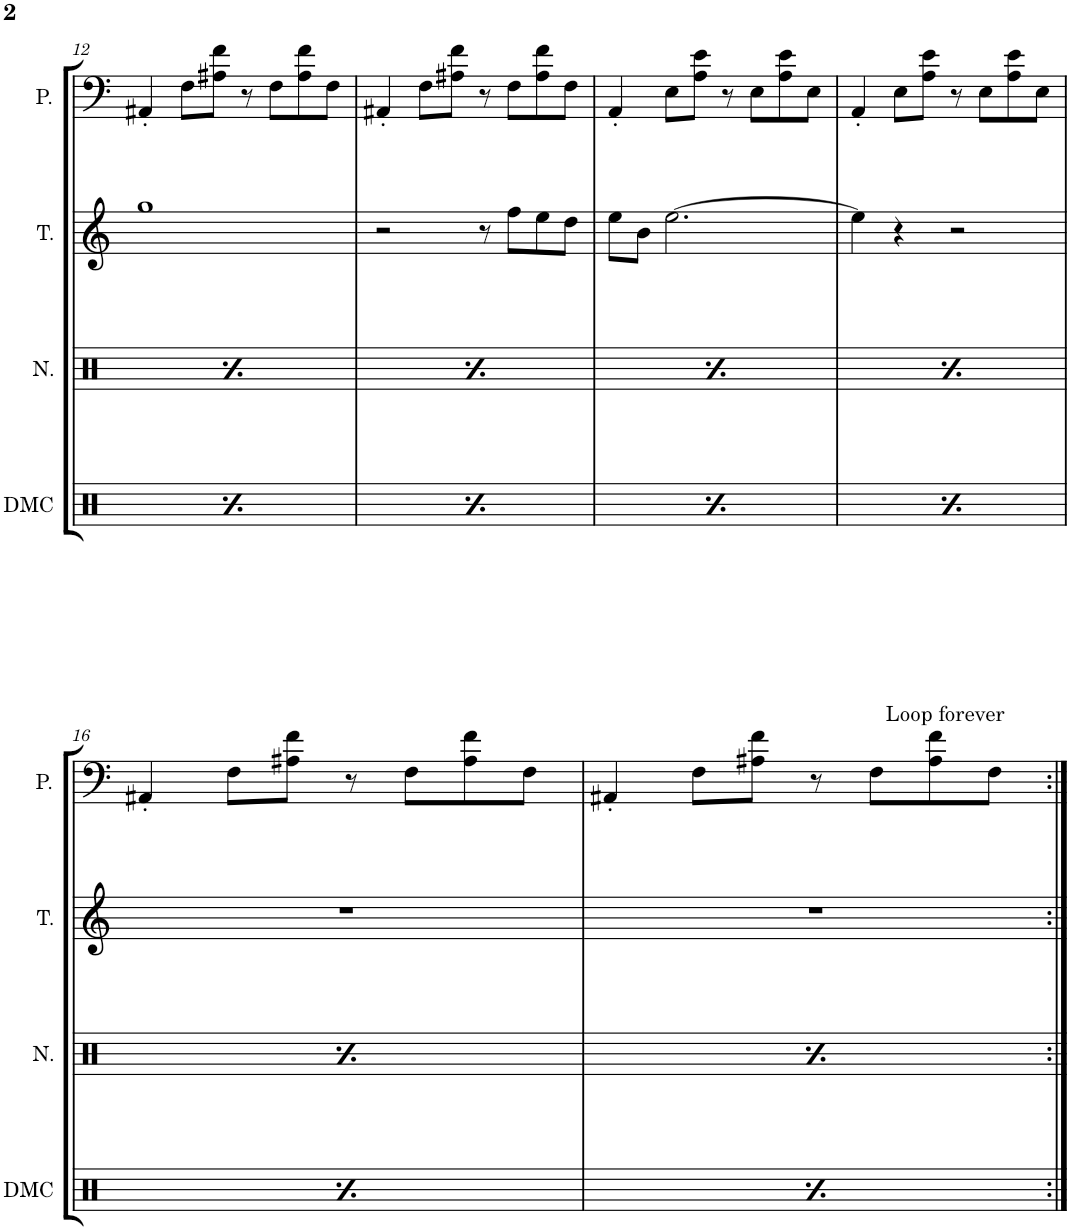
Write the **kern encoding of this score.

**kern	**kern	**kern	**kern
*part4	*part3	*part2	*part1
*staff4	*staff3	*staff2	*staff1
*I"DMC	*I"Noise	*I"Triangle	*I"Pulse
*I'DMC	*I'N.	*I'T.	*I'P.
!!LO:PB:g=z
*clefX	*clefX	*clefG2	*clefF4
*k[]	*k[]	*k[]	*k[]
*M2/2	*M2/2	*M2/2	*M2/2
*met(c|)	*met(c|)	*met(c|)	*met(c|)
=12	=12	=12	=12
8Rff/L	8Rf\L	1gg	4AA#X'/
8Rff/	8Rf\	.	.
8Ree/	8Rcc\	.	8F\L
8Rff/J	8Rf\J	.	8A#X\ 8f\J
8Rff/L	8Rf\L	.	8r
8Ree/	8Rf\	.	8F\L
8Rdd/	8Rf\	.	8A#\ 8f\
8Ree/J	8Rcc\J	.	8F\J
=13	=13	=13	=13
8Rff/L	8Rf\L	2r	4AA#X'/
8Rff/	8Rf\	.	.
8Ree/	8Rcc\	.	8F\L
8Rff/J	8Rf\J	.	8A#X\ 8f\J
8Rff/L	8Rf\L	8r	8r
8Ree/	8Rf\	8ff\L	8F\L
8Rdd/	8Rf\	8ee\	8A#\ 8f\
8Ree/J	8Rcc\J	8dd\J	8F\J
=14	=14	=14	=14
8Rff/L	8Rf\L	8ee\L	4AA'/
8Rff/	8Rf\	8b\J	.
8Ree/	8Rcc\	[2.ee\	8E\L
8Rff/J	8Rf\J	.	8A\ 8e\J
8Rff/L	8Rf\L	.	8r
8Ree/	8Rf\	.	8E\L
8Rdd/	8Rf\	.	8A\ 8e\
8Ree/J	8Rcc\J	.	8E\J
=15	=15	=15	=15
8Rff/L	8Rf\L	4ee\]	4AA'/
8Rff/	8Rf\	.	.
8Ree/	8Rcc\	4r	8E\L
8Rff/J	8Rf\J	.	8A\ 8e\J
8Rff/L	8Rf\L	2r	8r
8Ree/	8Rf\	.	8E\L
8Rdd/	8Rf\	.	8A\ 8e\
8Ree/J	8Rcc\J	.	8E\J
!!LO:LB:g=z
=16	=16	=16	=16
8Rff/L	8Rf\L	1r	4AA#X'/
8Rff/	8Rf\	.	.
8Ree/	8Rcc\	.	8F\L
8Rff/J	8Rf\J	.	8A#X\ 8f\J
8Rff/L	8Rf\L	.	8r
8Ree/	8Rf\	.	8F\L
8Rdd/	8Rf\	.	8A#\ 8f\
8Ree/J	8Rcc\J	.	8F\J
=17	=17	=17	=17
8Rff/L	8Rf\L	1r	4AA#X'/
8Rff/	8Rf\	.	.
8Ree/	8Rcc\	.	8F\L
8Rff/J	8Rf\J	.	8A#X\ 8f\J
8Rff/L	8Rf\L	.	8r
!	!	!	!LO:TX:a:t=Loop forever
8Ree/	8Rf\	.	8F\L
8Rdd/	8Rf\	.	8A#\ 8f\
8Ree/J	8Rcc\J	.	8F\J
=:|!	=:|!	=:|!	=:|!
*-	*-	*-	*-
